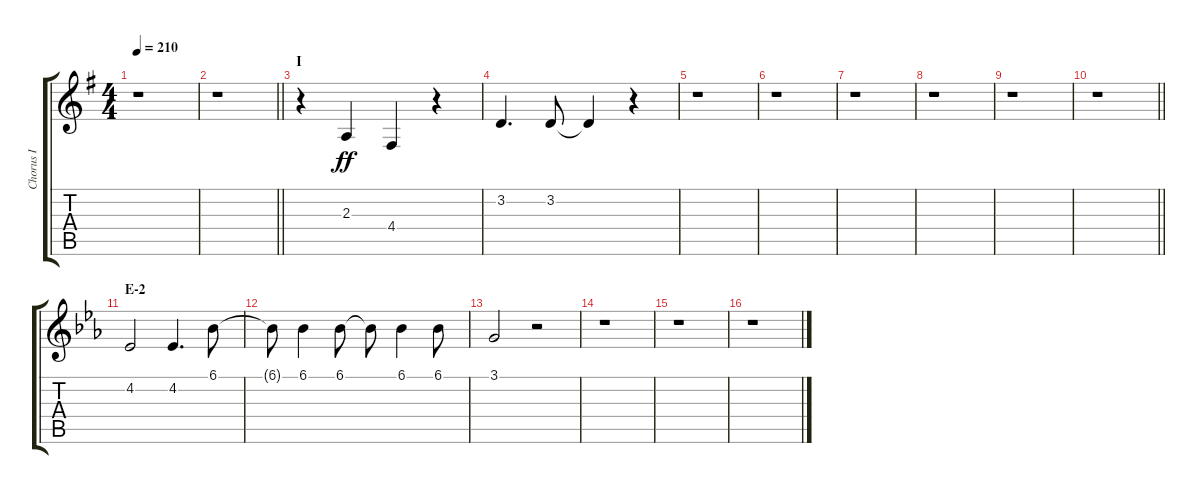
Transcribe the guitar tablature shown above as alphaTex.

\track ("Chorus I" "Chorus I") {instrument voiceoohs}
\staff {score tabs}
\tuning (E4 B3 G3 D3 A2 E2) {hide}
\ts (4 4)
\tempo 210
\clef g2
\ks g
r.1{dy ff} |
\barLineRight lightlight
r.1 |
\section ("" "I")
r.4 2.3.4 4.4.4 r.4 |
3.2.4{d} 3.2.8 3.2{t}.4 r.4 |
r.1 |
r.1 |
r.1 |
r.1 |
r.1 |
\barLineRight lightlight
r.1 |
\section ("" "E-2")
\ks eb
4.2.2 4.2.4{d} 6.1.8 |
6.1{t}.8 6.1.4 6.1.8 6.1{t}.8 6.1.4 6.1.8 |
3.1.2 r.2 |
r.1 |
r.1 |
r.1
